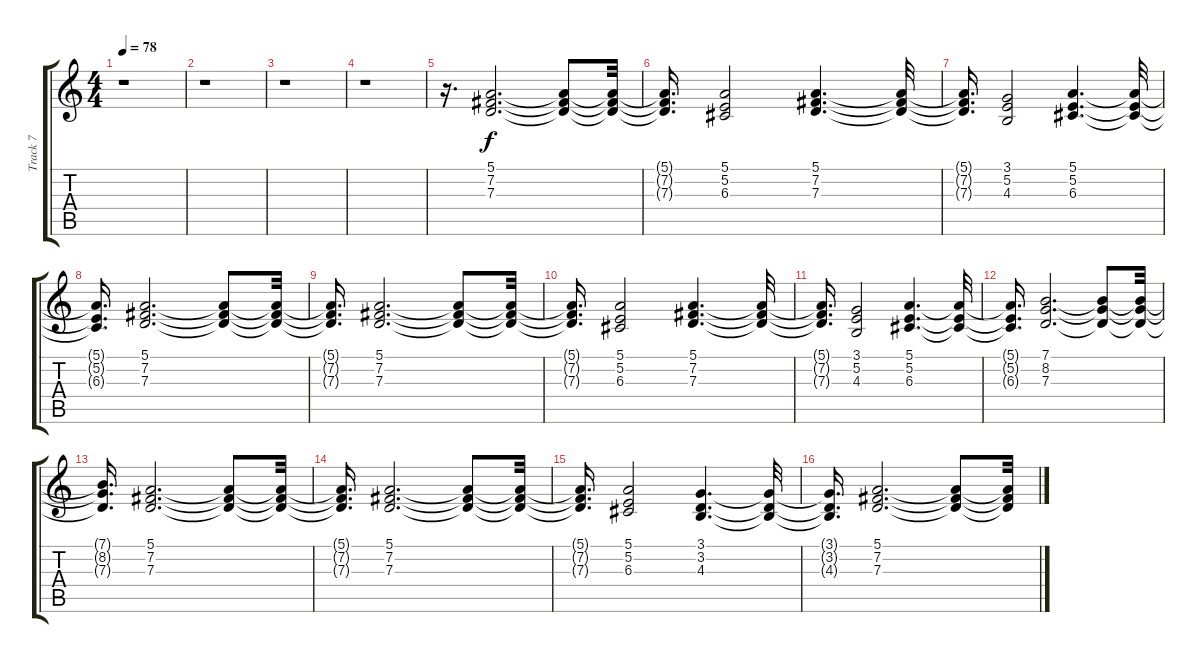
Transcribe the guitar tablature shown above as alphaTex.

\track ("Track 7" "Track 7") {instrument drawbarorgan}
\staff {score tabs}
\tuning (E4 B3 G3 D3 A2 E2) {hide}
\ts (4 4)
\tempo 78
\clef g2
\ks c
r.1{dy f} |
r.1 |
r.1 |
r.1 |
r.16{d} (5.1 7.2 7.3).2{d} (5.1{t} 7.2{t} 7.3{t}).8 (5.1{t} 7.2{t} 7.3{t}).32 |
(5.1{t} 7.2{t} 7.3{t}).16{d} (5.1 5.2 6.3).2 (5.1 7.2 7.3).4{d} (5.1{t} 7.2{t} 7.3{t}).32 |
(5.1{t} 7.2{t} 7.3{t}).16{d} (3.1 5.2 4.3).2 (5.1 5.2 6.3).4{d} (5.1{t} 5.2{t} 6.3{t}).32 |
(5.1{t} 5.2{t} 6.3{t}).16{d} (5.1 7.2 7.3).2{d} (5.1{t} 7.2{t} 7.3{t}).8 (5.1{t} 7.2{t} 7.3{t}).32 |
(5.1{t} 7.2{t} 7.3{t}).16{d} (5.1 7.2 7.3).2{d} (5.1{t} 7.2{t} 7.3{t}).8 (5.1{t} 7.2{t} 7.3{t}).32 |
(5.1{t} 7.2{t} 7.3{t}).16{d} (5.1 5.2 6.3).2 (5.1 7.2 7.3).4{d} (5.1{t} 7.2{t} 7.3{t}).32 |
(5.1{t} 7.2{t} 7.3{t}).16{d} (3.1 5.2 4.3).2 (5.1 5.2 6.3).4{d} (5.1{t} 5.2{t} 6.3{t}).32 |
(5.1{t} 5.2{t} 6.3{t}).16{d} (7.1 8.2 7.3).2{d} (7.1{t} 8.2{t} 7.3{t}).8 (7.1{t} 8.2{t} 7.3{t}).32 |
(7.1{t} 8.2{t} 7.3{t}).16{d} (5.1 7.2 7.3).2{d} (5.1{t} 7.2{t} 7.3{t}).8 (5.1{t} 7.2{t} 7.3{t}).32 |
(5.1{t} 7.2{t} 7.3{t}).16{d} (5.1 7.2 7.3).2{d} (5.1{t} 7.2{t} 7.3{t}).8 (5.1{t} 7.2{t} 7.3{t}).32 |
(5.1{t} 7.2{t} 7.3{t}).16{d} (5.1 5.2 6.3).2 (3.1 3.2 4.3).4{d} (3.1{t} 3.2{t} 4.3{t}).32 |
(3.1{t} 3.2{t} 4.3{t}).16{d} (5.1 7.2 7.3).2{d} (5.1{t} 7.2{t} 7.3{t}).8 (5.1{t} 7.2{t} 7.3{t}).32
